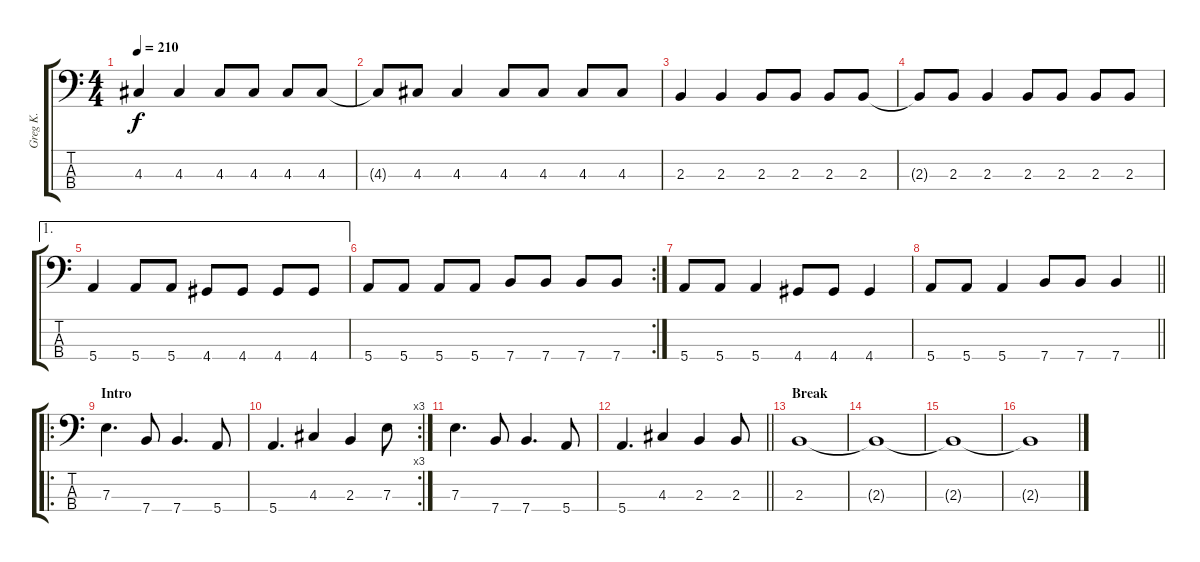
\track ("Greg K." "Greg K.") {instrument electricbasspick}
\staff {score tabs}
\tuning (G2 D2 A1 E1) {hide}
\ts (4 4)
\tempo 210
\clef f4
\ks c
4.3.4{dy f} 4.3.4 4.3.8 4.3.8 4.3.8 4.3.8 |
4.3{t}.8 4.3.8 4.3.4 4.3.8 4.3.8 4.3.8 4.3.8 |
2.3.4 2.3.4 2.3.8 2.3.8 2.3.8 2.3.8 |
2.3{t}.8 2.3.8 2.3.4 2.3.8 2.3.8 2.3.8 2.3.8 |
\ae 1
5.4.4 5.4.8 5.4.8 4.4.8 4.4.8 4.4.8 4.4.8 |
\rc 2
5.4.8 5.4.8 5.4.8 5.4.8 7.4.8 7.4.8 7.4.8 7.4.8 |
5.4.8 5.4.8 5.4.4 4.4.8 4.4.8 4.4.4 |
\barLineRight lightlight
5.4.8 5.4.8 5.4.4 7.4.8 7.4.8 7.4.4 |
\ro
\section ("" "Intro")
7.3.4{d} 7.4.8 7.4.4{d} 5.4.8 |
\rc 3
5.4.4{d} 4.3.4 2.3.4 7.3.8 |
7.3.4{d} 7.4.8 7.4.4{d} 5.4.8 |
\barLineRight lightlight
5.4.4{d} 4.3.4 2.3.4 2.3.8 |
\section ("" "Break")
2.3.1 |
2.3{t}.1 |
2.3{t}.1 |
2.3{t}.1
